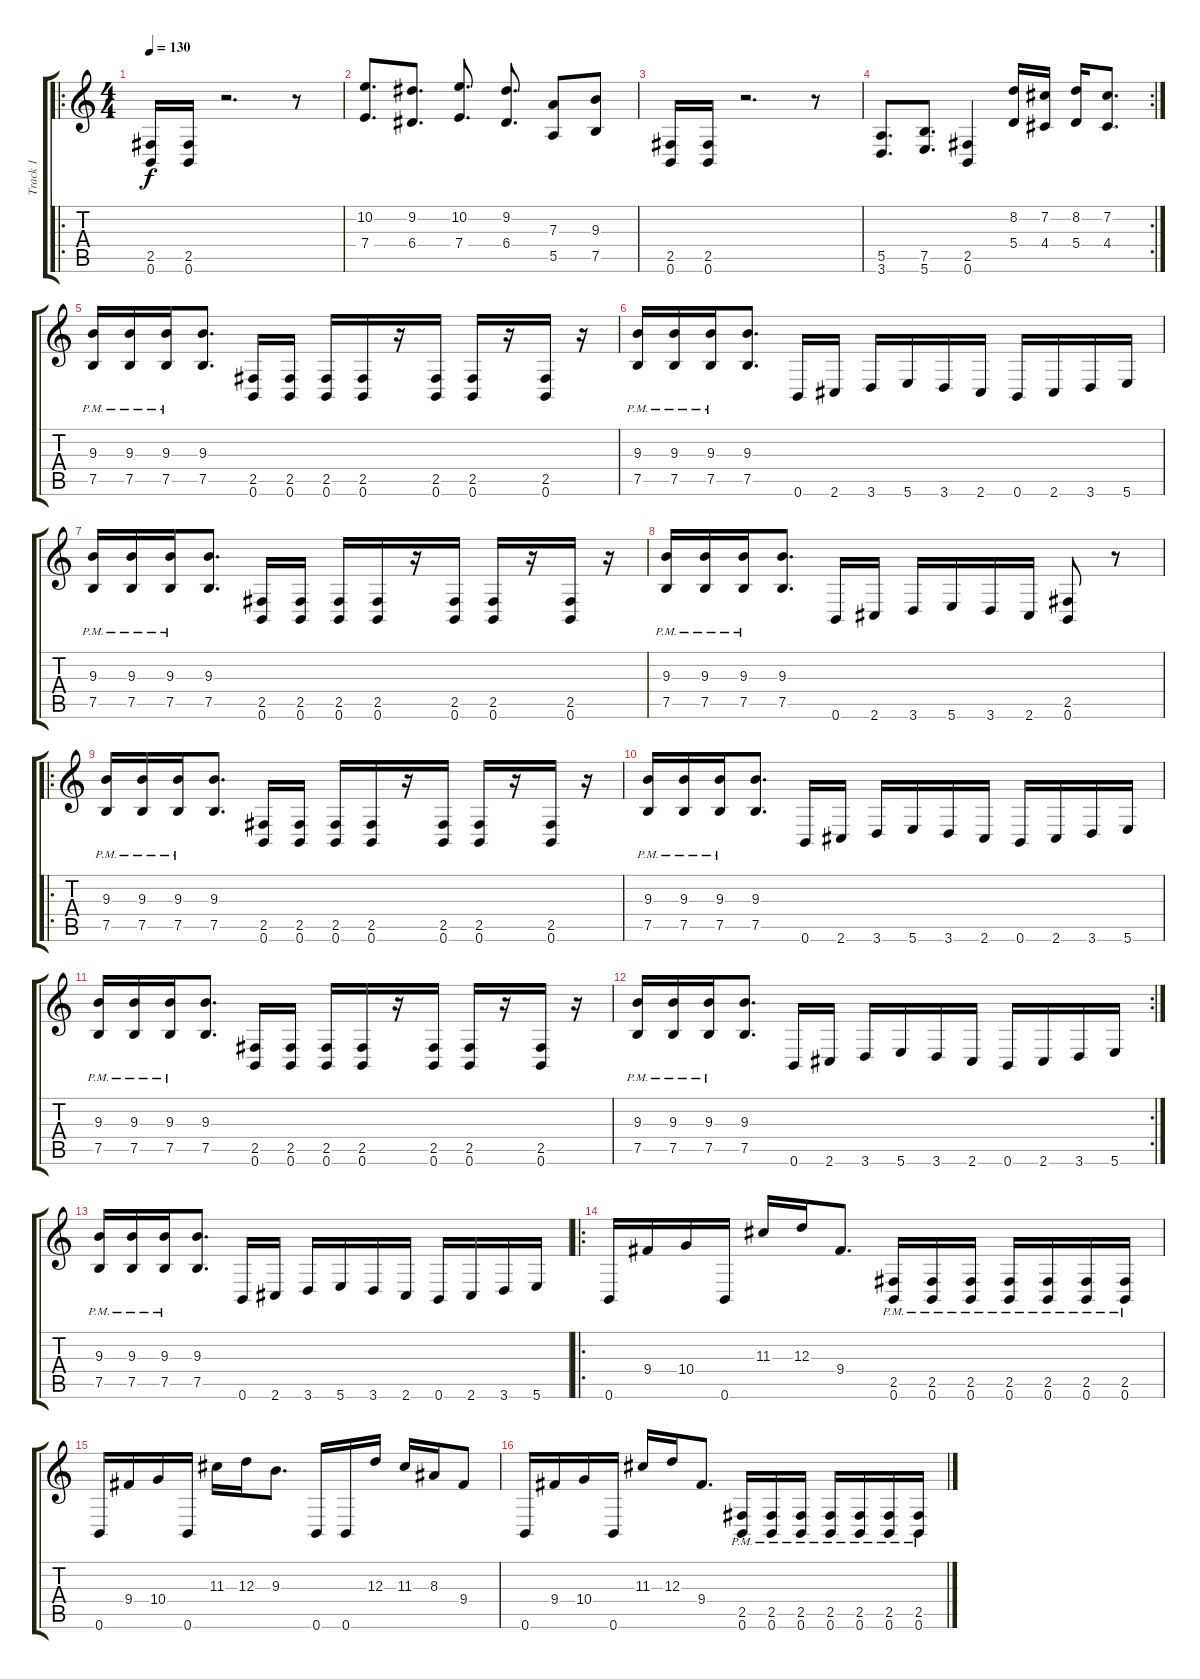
\track ("Track 1" "Track 1") {instrument distortionguitar}
\staff {score tabs}
\tuning (B3 Gb3 D3 A2 E2 B1) {hide}
\ro
\ts (4 4)
\tempo 130
\clef g2
\ks c
(2.5 0.6).16{dy f} (2.5 0.6).16 r.2{d} r.8 |
(10.2 7.4).8{d} (9.2 6.4).8{d} (10.2 7.4).8{d} (9.2 6.4).8{d} (7.3 5.5).8 (9.3 7.5).8 |
(2.5 0.6).16 (2.5 0.6).16 r.2{d} r.8 |
\rc 2
(5.5 3.6).8{d} (7.5 5.6).8{d} (2.5 0.6).4 (8.2 5.4).16 (7.2 4.4).16 (8.2 5.4).16 (7.2 4.4).8{d} |
(9.3{pm} 7.5{pm}).16 (9.3{pm} 7.5{pm}).16 (9.3{pm} 7.5{pm}).16 (9.3 7.5).8{d} (2.5 0.6).16 (2.5 0.6).16 (2.5 0.6).16 (2.5 0.6).16 r.16 (2.5 0.6).16 (2.5 0.6).16 r.16 (2.5 0.6).16 r.16 |
(9.3{pm} 7.5{pm}).16 (9.3{pm} 7.5{pm}).16 (9.3{pm} 7.5{pm}).16 (9.3 7.5).8{d} 0.6.16 2.6.16 3.6.16 5.6.16 3.6.16 2.6.16 0.6.16 2.6.16 3.6.16 5.6.16 |
(9.3{pm} 7.5{pm}).16 (9.3{pm} 7.5{pm}).16 (9.3{pm} 7.5{pm}).16 (9.3 7.5).8{d} (2.5 0.6).16 (2.5 0.6).16 (2.5 0.6).16 (2.5 0.6).16 r.16 (2.5 0.6).16 (2.5 0.6).16 r.16 (2.5 0.6).16 r.16 |
(9.3{pm} 7.5{pm}).16 (9.3{pm} 7.5{pm}).16 (9.3{pm} 7.5{pm}).16 (9.3 7.5).8{d} 0.6.16 2.6.16 3.6.16 5.6.16 3.6.16 2.6.16 (2.5 0.6).8 r.8 |
\ro
(9.3{pm} 7.5{pm}).16 (9.3{pm} 7.5{pm}).16 (9.3{pm} 7.5{pm}).16 (9.3 7.5).8{d} (2.5 0.6).16 (2.5 0.6).16 (2.5 0.6).16 (2.5 0.6).16 r.16 (2.5 0.6).16 (2.5 0.6).16 r.16 (2.5 0.6).16 r.16 |
(9.3{pm} 7.5{pm}).16 (9.3{pm} 7.5{pm}).16 (9.3{pm} 7.5{pm}).16 (9.3 7.5).8{d} 0.6.16 2.6.16 3.6.16 5.6.16 3.6.16 2.6.16 0.6.16 2.6.16 3.6.16 5.6.16 |
(9.3{pm} 7.5{pm}).16 (9.3{pm} 7.5{pm}).16 (9.3{pm} 7.5{pm}).16 (9.3 7.5).8{d} (2.5 0.6).16 (2.5 0.6).16 (2.5 0.6).16 (2.5 0.6).16 r.16 (2.5 0.6).16 (2.5 0.6).16 r.16 (2.5 0.6).16 r.16 |
\rc 2
(9.3{pm} 7.5{pm}).16 (9.3{pm} 7.5{pm}).16 (9.3{pm} 7.5{pm}).16 (9.3 7.5).8{d} 0.6.16 2.6.16 3.6.16 5.6.16 3.6.16 2.6.16 0.6.16 2.6.16 3.6.16 5.6.16 |
(9.3{pm} 7.5{pm}).16 (9.3{pm} 7.5{pm}).16 (9.3{pm} 7.5{pm}).16 (9.3 7.5).8{d} 0.6.16 2.6.16 3.6.16 5.6.16 3.6.16 2.6.16 0.6.16 2.6.16 3.6.16 5.6.16 |
\ro
0.6.16 9.4.16 10.4.16 0.6.16 11.3.16 12.3.16 9.4.8{d} (2.5{pm} 0.6{pm}).16 (2.5{pm} 0.6{pm}).16 (2.5{pm} 0.6{pm}).16 (2.5{pm} 0.6{pm}).16 (2.5{pm} 0.6{pm}).16 (2.5{pm} 0.6{pm}).16 (2.5{pm} 0.6{pm}).16 |
0.6.16 9.4.16 10.4.16 0.6.16 11.3.16 12.3.16 9.3.8{d} 0.6.16 0.6.16 12.3.16 11.3.16 8.3.16 9.4.8 |
0.6.16 9.4.16 10.4.16 0.6.16 11.3.16 12.3.16 9.4.8{d} (2.5{pm} 0.6{pm}).16 (2.5{pm} 0.6{pm}).16 (2.5{pm} 0.6{pm}).16 (2.5{pm} 0.6{pm}).16 (2.5{pm} 0.6{pm}).16 (2.5{pm} 0.6{pm}).16 (2.5{pm} 0.6{pm}).16
